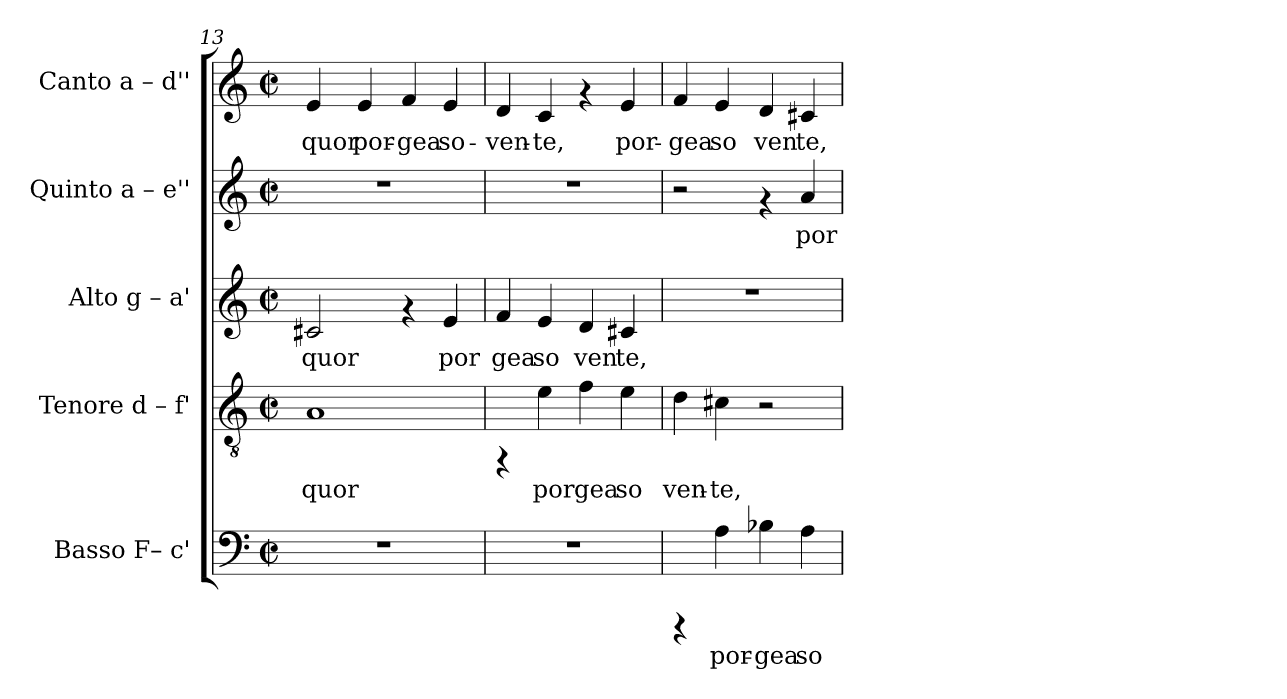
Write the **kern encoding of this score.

**kern	**text	**kern	**text	**kern	**text	**kern	**text	**kern	**text
*part5	*part5	*part4	*part4	*part3	*part3	*part2	*part2	*part1	*part1
*staff5	*staff5	*staff4	*staff4	*staff3	*staff3	*staff2	*staff2	*staff1	*staff1
*I"Basso  F– c'	*	*I"Tenore  d – f'	*	*I"Alto  g – a'	*	*I"Quinto  a – e''	*	*I"Canto  a – d''	*
*clefF4	*	*clefGv2	*	*clefG2	*	*clefG2	*	*clefG2	*
*k[]	*	*k[]	*	*k[]	*	*k[]	*	*k[]	*
*C:	*	*C:	*	*C:	*	*C:	*	*C:	*
*M2/2	*	*M2/2	*	*M2/2	*	*M2/2	*	*M2/2	*
*met(c|)	*	*met(c|)	*	*met(c|)	*	*met(c|)	*	*met(c|)	*
=13	=13	=13	=13	=13	=13	=13	=13	=13	=13
!	!	!	!LO:LY:b:rj	!	!LO:LY:b:rj	!	!	!	!LO:LY:b:rj
1r	.	1A	quor	2c#X/	quor	1r	.	4e/	-quor
!	!	!	!	!	!	!	!	!	!LO:LY:b:rj
.	.	.	.	.	.	.	.	4e/	por-
!	!	!	!	!	!	!	!	!	!LO:LY:b:rj
.	.	.	.	4rf	.	.	.	4f/	-gea
!	!	!	!	!	!LO:LY:b:rj	!	!	!	!LO:LY:b:rj
.	.	.	.	4e/	por	.	.	4e/	so-
=14	=14	=14	=14	=14	=14	=14	=14	=14	=14
!	!	!	!	!	!LO:LY:b:rj	!	!	!	!LO:LY:b:rj
1r	.	4rFF	.	4f/	gea	1r	.	4d/	-ven-
!	!	!	!LO:LY:b:rj	!	!LO:LY:b:rj	!	!	!	!LO:LY:b:rj
.	.	4e\	por	4e/	so	.	.	4c/	-te,
!	!	!	!LO:LY:b:rj	!	!LO:LY:b:rj	!	!	!	!
.	.	4f\	gea	4d/	ven	.	.	4rf	.
!	!	!	!LO:LY:b:rj	!	!LO:LY:b:rj	!	!	!	!LO:LY:b:rj
.	.	4e\	so	4c#X/	te,	.	.	4e/	por-
!!LO:PB:g=z
=15	=15	=15	=15	=15	=15	=15	=15	=15	=15
!	!	!	!LO:LY:b:rj	!	!	!	!	!	!LO:LY:b:rj
4rCCC	.	4d\	ven-	1r	.	2r	.	4f/	-gea
!	!LO:LY:b:cj	!	!LO:LY:b:rj	!	!	!	!	!	!LO:LY:b:rj
4A\	por-	4c#X\	-te,	.	.	.	.	4e/	so
!	!LO:LY:b:cj	!	!	!	!	!	!	!	!LO:LY:b:rj
4B-X\	-gea	2r	.	.	.	4rf	.	4d/	ven
!	!LO:LY:b:cj	!	!	!	!	!	!LO:LY:b:rj	!	!LO:LY:b:rj
4A\	so-	.	.	.	.	4a/	por-	4c#X/	te,
=	=	=	=	=	=	=	=	=	=
*-	*-	*-	*-	*-	*-	*-	*-	*-	*-
